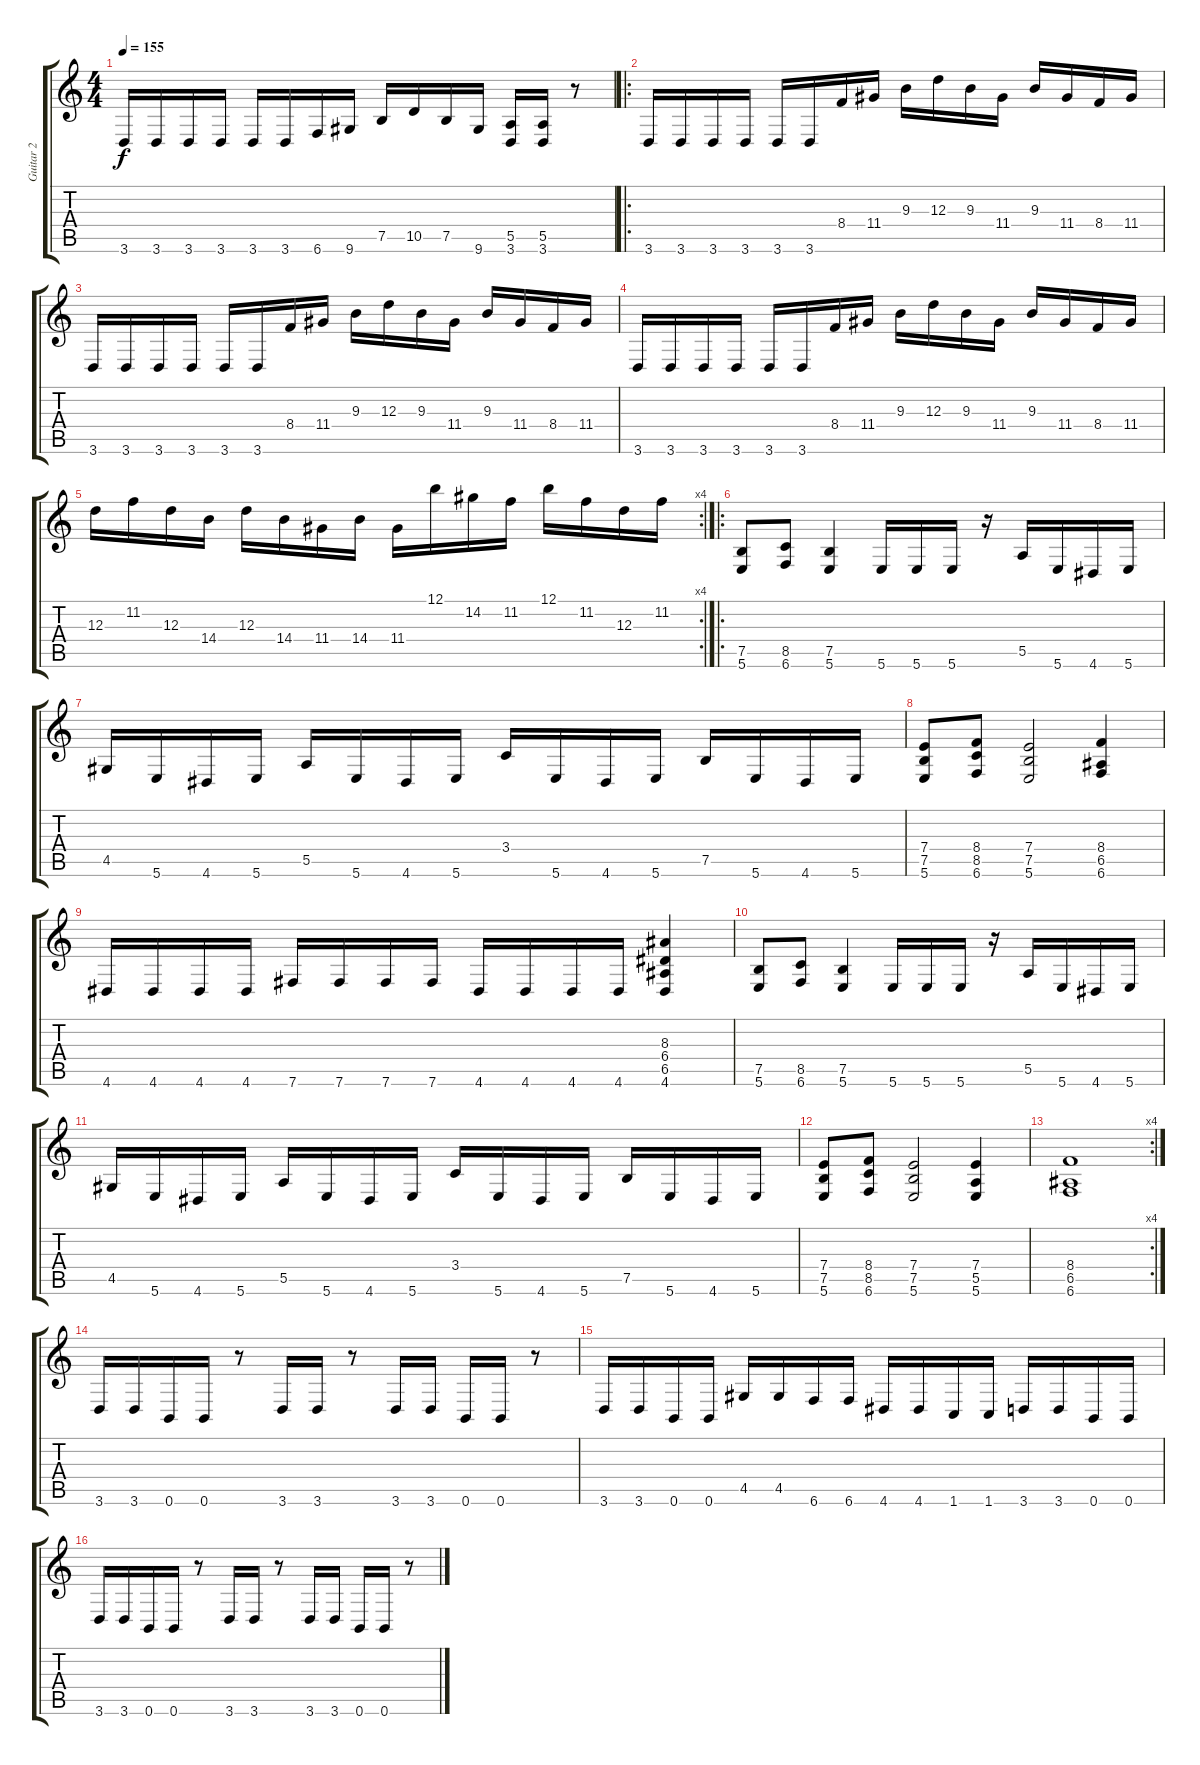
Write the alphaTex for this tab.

\track ("Guitar 2" "Guitar 2") {instrument distortionguitar}
\staff {score tabs}
\tuning (B3 Gb3 D3 A2 E2 B1) {hide}
\ts (4 4)
\tempo 155
\clef g2
\ks c
3.6.16{dy f} 3.6.16 3.6.16 3.6.16 3.6.16 3.6.16 6.6.16 9.6.16 7.5.16 10.5.16 7.5.16 9.6.16 (5.5 3.6).16 (5.5 3.6).16 r.8 |
\ro
3.6.16 3.6.16 3.6.16 3.6.16 3.6.16 3.6.16 8.4.16 11.4.16 9.3.16 12.3.16 9.3.16 11.4.16 9.3.16 11.4.16 8.4.16 11.4.16 |
3.6.16 3.6.16 3.6.16 3.6.16 3.6.16 3.6.16 8.4.16 11.4.16 9.3.16 12.3.16 9.3.16 11.4.16 9.3.16 11.4.16 8.4.16 11.4.16 |
3.6.16 3.6.16 3.6.16 3.6.16 3.6.16 3.6.16 8.4.16 11.4.16 9.3.16 12.3.16 9.3.16 11.4.16 9.3.16 11.4.16 8.4.16 11.4.16 |
\rc 4
12.3.16 11.2.16 12.3.16 14.4.16 12.3.16 14.4.16 11.4.16 14.4.16 11.4.16 12.1.16 14.2.16 11.2.16 12.1.16 11.2.16 12.3.16 11.2.16 |
\ro
(7.5 5.6).8 (8.5 6.6).8 (7.5 5.6).4 5.6.16 5.6.16 5.6.16 r.16 5.5.16 5.6.16 4.6.16 5.6.16 |
4.5.16 5.6.16 4.6.16 5.6.16 5.5.16 5.6.16 4.6.16 5.6.16 3.4.16 5.6.16 4.6.16 5.6.16 7.5.16 5.6.16 4.6.16 5.6.16 |
(7.4 7.5 5.6).8 (8.4 8.5 6.6).8 (7.4 7.5 5.6).2 (8.4 6.5 6.6).4 |
4.6.16 4.6.16 4.6.16 4.6.16 7.6.16 7.6.16 7.6.16 7.6.16 4.6.16 4.6.16 4.6.16 4.6.16 (8.3 6.4 6.5 4.6).4 |
(7.5 5.6).8 (8.5 6.6).8 (7.5 5.6).4 5.6.16 5.6.16 5.6.16 r.16 5.5.16 5.6.16 4.6.16 5.6.16 |
4.5.16 5.6.16 4.6.16 5.6.16 5.5.16 5.6.16 4.6.16 5.6.16 3.4.16 5.6.16 4.6.16 5.6.16 7.5.16 5.6.16 4.6.16 5.6.16 |
(7.4 7.5 5.6).8 (8.4 8.5 6.6).8 (7.4 7.5 5.6).2 (7.4 5.5 5.6).4 |
\rc 4
(8.4 6.5 6.6).1 |
3.6.16 3.6.16 0.6.16 0.6.16 r.8 3.6.16 3.6.16 r.8 3.6.16 3.6.16 0.6.16 0.6.16 r.8 |
3.6.16 3.6.16 0.6.16 0.6.16 4.5.16 4.5.16 6.6.16 6.6.16 4.6.16 4.6.16 1.6.16 1.6.16 3.6.16 3.6.16 0.6.16 0.6.16 |
3.6.16 3.6.16 0.6.16 0.6.16 r.8 3.6.16 3.6.16 r.8 3.6.16 3.6.16 0.6.16 0.6.16 r.8
